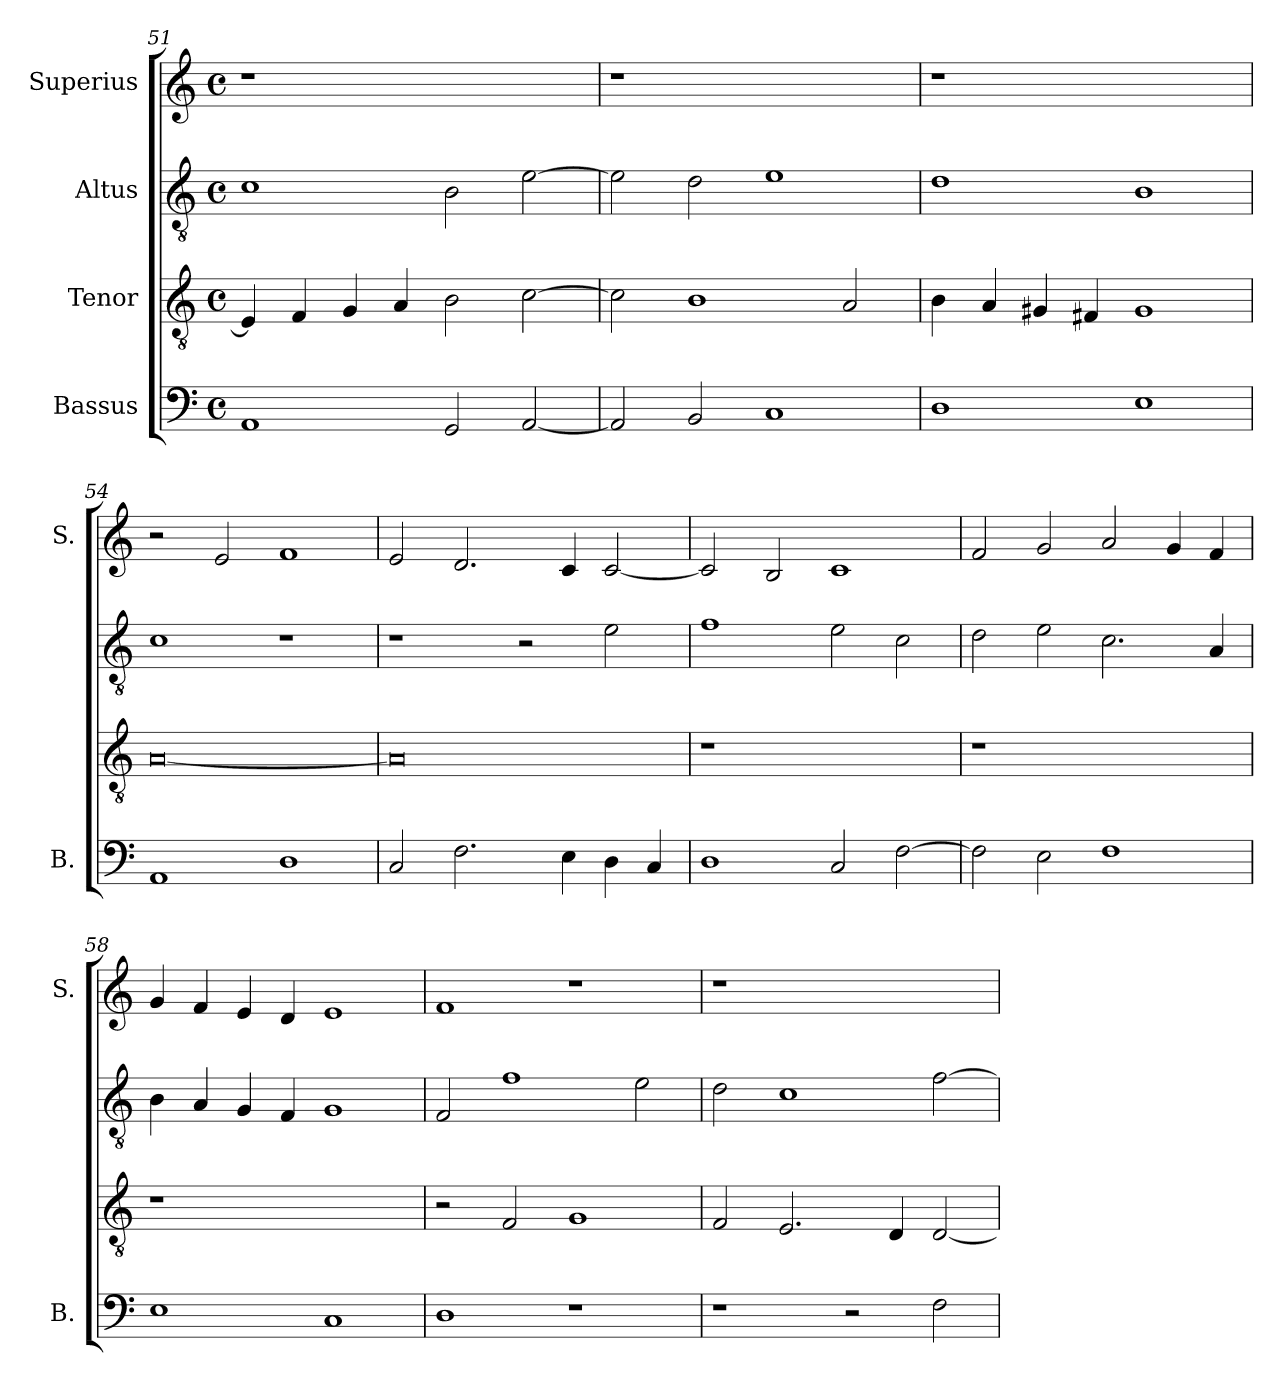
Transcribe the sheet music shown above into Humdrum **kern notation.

**kern	**kern	**kern	**kern
*part4	*part3	*part2	*part1
*staff4	*staff3	*staff2	*staff1
*I"Bassus	*I"Tenor	*I"Altus	*I"Superius
*I'B.	*	*	*I'S.
*clefF4	*clefGv2	*clefGv2	*clefG2
*	*ITrd7c12	*ITrd7c12	*
*k[]	*k[]	*k[]	*k[]
*C:	*C:	*C:	*C:
*M4/4	*M4/4	*M4/4	*M4/4
*met(c)	*met(c)	*met(c)	*met(c)
=51	=51	=51	=51
!	!	!	!LO:N:vis=1
1AAi	4EEi/]	1Ci	1r
.	4FFi/	.	.
.	4GGi/	.	.
.	4AAi/	.	.
2GGi/	2BBi\	2BBi\	1ryy
[<2AAi/	[>2Ci\	[>2Ei\	.
=52	=52	=52	=52
!	!	!	!LO:N:vis=1
2AAi/]	2Ci\]	2Ei\]	1r
2BBi/	1BBi	2Di\	.
1Ci	.	1Ei	1ryy
.	2AAi/	.	.
=53	=53	=53	=53
!	!	!	!LO:N:vis=1
1Di	4BBi\	1Di	1r
.	4AAi/	.	.
.	4GG#Xi/	.	.
.	4FF#Xi/	.	.
1Ei	1GG#i	1BBi	1ryy
=54	=54	=54	=54
1AAi	[<0AAi	1Ci	2r
.	.	.	2ei/
1Di	.	1r	1fi
!!LO:LB:g=z
=55	=55	=55	=55
2Ci/	0AAi]	1r	2ei/
2.Fi\	.	.	2.di/
.	.	2r	.
4Ei\	.	.	4ci/
4Di\	.	2Ei\	[<2ci/
4Ci/	.	.	.
=56	=56	=56	=56
!	!LO:N:vis=1	!	!
1Di	1r	1Fi	2ci/]
.	.	.	2Bi/
2Ci/	1ryy	2Ei\	1ci
[>2Fi\	.	2Ci\	.
=57	=57	=57	=57
!	!LO:N:vis=1	!	!
2Fi\]	1r	2Di\	2fi/
2Ei\	.	2Ei\	2gi/
1Fi	1ryy	2.Ci\	2ai/
.	.	.	4gi/
.	.	4AAi/	4fi/
=58	=58	=58	=58
!	!LO:N:vis=1	!	!
1Ei	1r	4BBi\	4gi/
.	.	4AAi/	4fi/
.	.	4GGi/	4ei/
.	.	4FFi/	4di/
1Ci	1ryy	1GGi	1ei
=59	=59	=59	=59
1Di	2r	2FFi/	1fi
.	2FFi/	1Fi	.
1r	1GGi	.	1r
.	.	2Ei\	.
!!LO:LB:g=z
=60	=60	=60	=60
!	!	!	!LO:N:vis=1
1r	2FFi/	2Di\	1r
.	2.EEi/	1Ci	.
2r	.	.	1ryy
.	4DDi/	.	.
2Fi\	[<2DDi/	[>2Fi\	.
=	=	=	=
*-	*-	*-	*-
